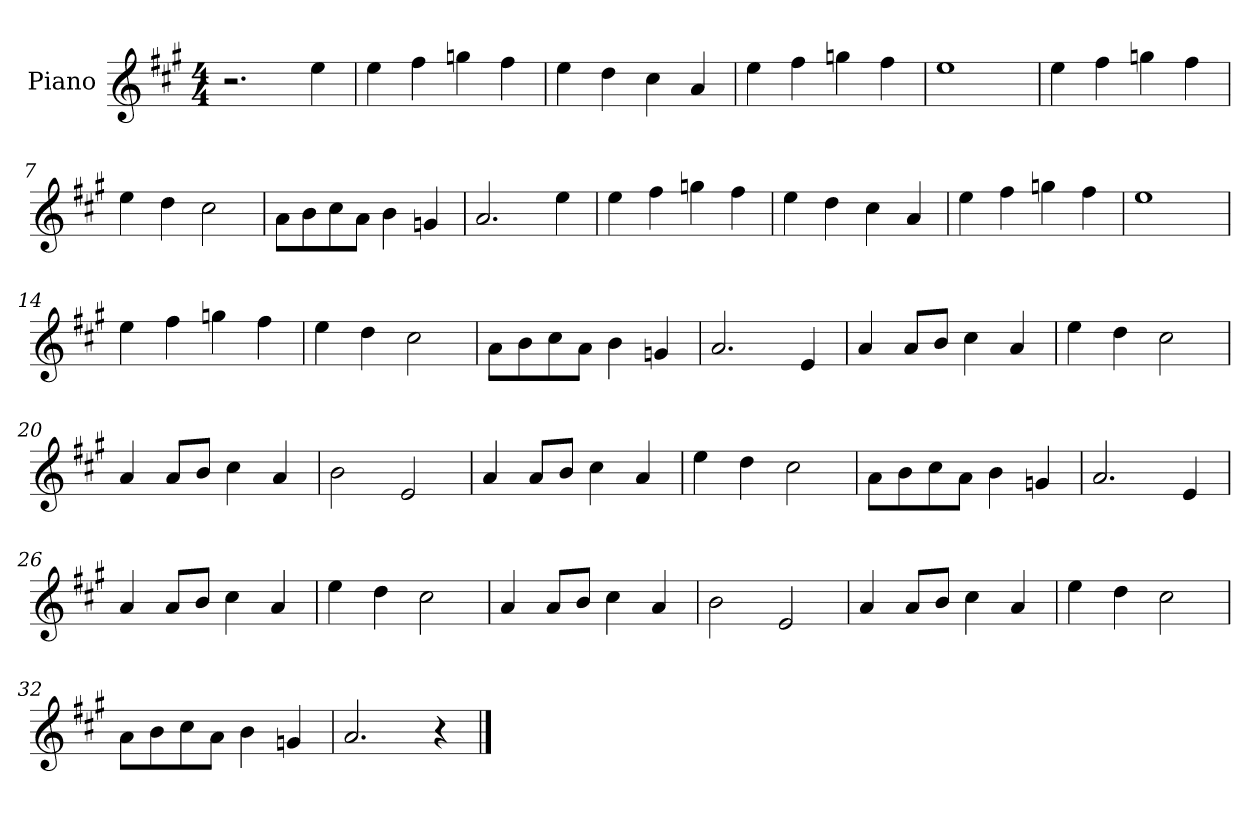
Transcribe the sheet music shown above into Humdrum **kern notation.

**kern
*part1
*staff1
*I"Piano
*I'Pno
*clefG2
*k[f#c#g#]
*M4/4
=1
2.r
4ee\
=2
4ee\
4ff#\
4ggn\
4ff#\
=3
4ee\
4dd\
4cc#\
4a/
=4
4ee\
4ff#\
4ggn\
4ff#\
=5
1ee
=6
4ee\
4ff#\
4ggn\
4ff#\
=7
4ee\
4dd\
2cc#\
=8
8a\L
8b\
8cc#\
8a\J
4b\
4gn/
=9
2.a/
4ee\
=10
4ee\
4ff#\
4ggn\
4ff#\
=11
4ee\
4dd\
4cc#\
4a/
=12
4ee\
4ff#\
4ggn\
4ff#\
=13
1ee
=14
4ee\
4ff#\
4ggn\
4ff#\
=15
4ee\
4dd\
2cc#\
=16
8a\L
8b\
8cc#\
8a\J
4b\
4gn/
=17
2.a/
4e/
=18
4a/
8a/L
8b/J
4cc#\
4a/
=19
4ee\
4dd\
2cc#\
=20
4a/
8a/L
8b/J
4cc#\
4a/
=21
2b\
2e/
=22
4a/
8a/L
8b/J
4cc#\
4a/
=23
4ee\
4dd\
2cc#\
=24
8a\L
8b\
8cc#\
8a\J
4b\
4gn/
=25
2.a/
4e/
=26
4a/
8a/L
8b/J
4cc#\
4a/
=27
4ee\
4dd\
2cc#\
=28
4a/
8a/L
8b/J
4cc#\
4a/
=29
2b\
2e/
=30
4a/
8a/L
8b/J
4cc#\
4a/
=31
4ee\
4dd\
2cc#\
=32
8a\L
8b\
8cc#\
8a\J
4b\
4gn/
=33
2.a/
4r
==
*-
